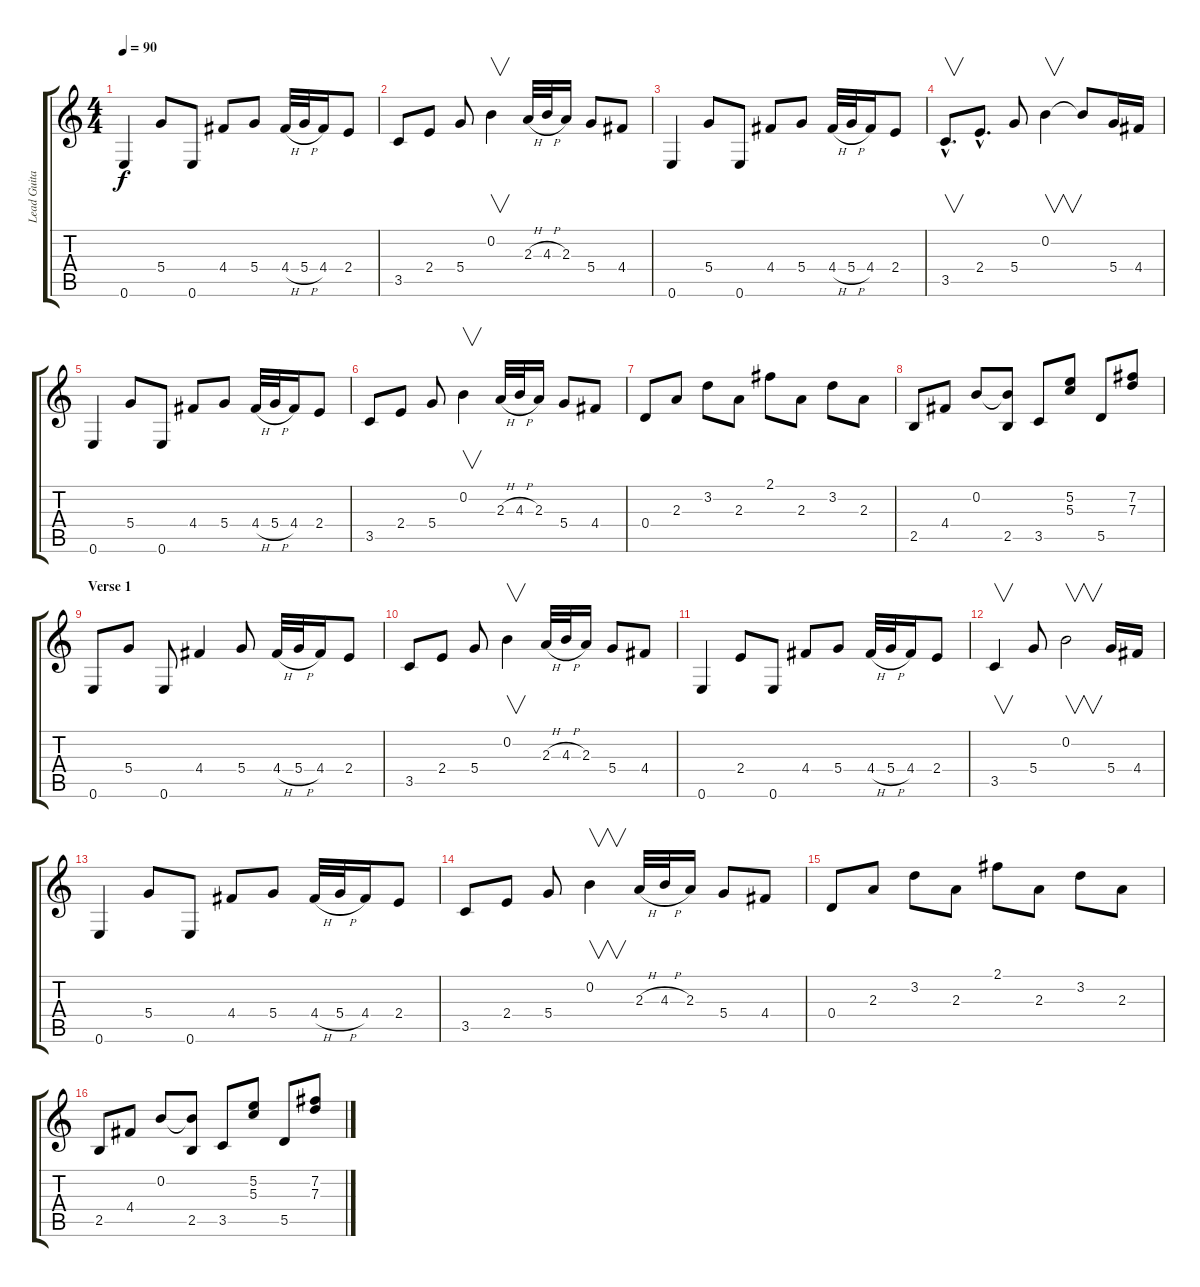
\track ("Lead Guitar" "Lead Guita") {instrument overdrivenguitar}
\staff {score tabs}
\tuning (E4 B3 G3 D3 A2 E2) {hide}
\ts (4 4)
\tempo 90
\clef g2
\ks c
0.6.4{dy f instrument acousticguitarsteel} 5.4.8 0.6.8 4.4.8 5.4.8 4.4{h}.32 5.4{h}.32 4.4.16 2.4.8 |
3.5.8 2.4.8 5.4.8 0.2.4{v} 2.3{h}.32 4.3{h}.32 2.3.16 5.4.8 4.4.8 |
0.6.4 5.4.8 0.6.8 4.4.8 5.4.8 4.4{h}.32 5.4{h}.32 4.4.16 2.4.8 |
3.5{hac}.8{v d} 2.4{hac}.8{d} 5.4.8 0.2.4{v} 0.2{t}.8 5.4.16 4.4.16 |
0.6.4 5.4.8 0.6.8 4.4.8 5.4.8 4.4{h}.32 5.4{h}.32 4.4.16 2.4.8 |
3.5.8 2.4.8 5.4.8 0.2.4{v} 2.3{h}.32 4.3{h}.32 2.3.16 5.4.8 4.4.8 |
0.4.8 2.3.8 3.2.8 2.3.8 2.1.8 2.3.8 3.2.8 2.3.8 |
2.5.8 4.4.8 0.2.8 (0.2{t} 2.5).8 3.5.8 (5.2 5.3).8 5.5.8 (7.2 7.3).8 |
\section ("" "Verse 1")
0.6.8 5.4.8 0.6.8 4.4.4 5.4.8 4.4{h}.32 5.4{h}.32 4.4.16 2.4.8 |
3.5.8 2.4.8 5.4.8 0.2.4{v} 2.3{h}.32 4.3{h}.32 2.3.16 5.4.8 4.4.8 |
0.6.4 2.4.8 0.6.8 4.4.8 5.4.8 4.4{h}.32 5.4{h}.32 4.4.16 2.4.8 |
3.5.4{v} 5.4.8 0.2.2{v} 5.4.16 4.4.16 |
0.6.4 5.4.8 0.6.8 4.4.8 5.4.8 4.4{h}.32 5.4{h}.32 4.4.16 2.4.8 |
3.5.8 2.4.8 5.4.8 0.2.4{v} 2.3{h}.32 4.3{h}.32 2.3.16 5.4.8 4.4.8 |
0.4.8 2.3.8 3.2.8 2.3.8 2.1.8 2.3.8 3.2.8 2.3.8 |
2.5.8 4.4.8 0.2.8 (0.2{t} 2.5).8 3.5.8 (5.2 5.3).8 5.5.8 (7.2 7.3).8
